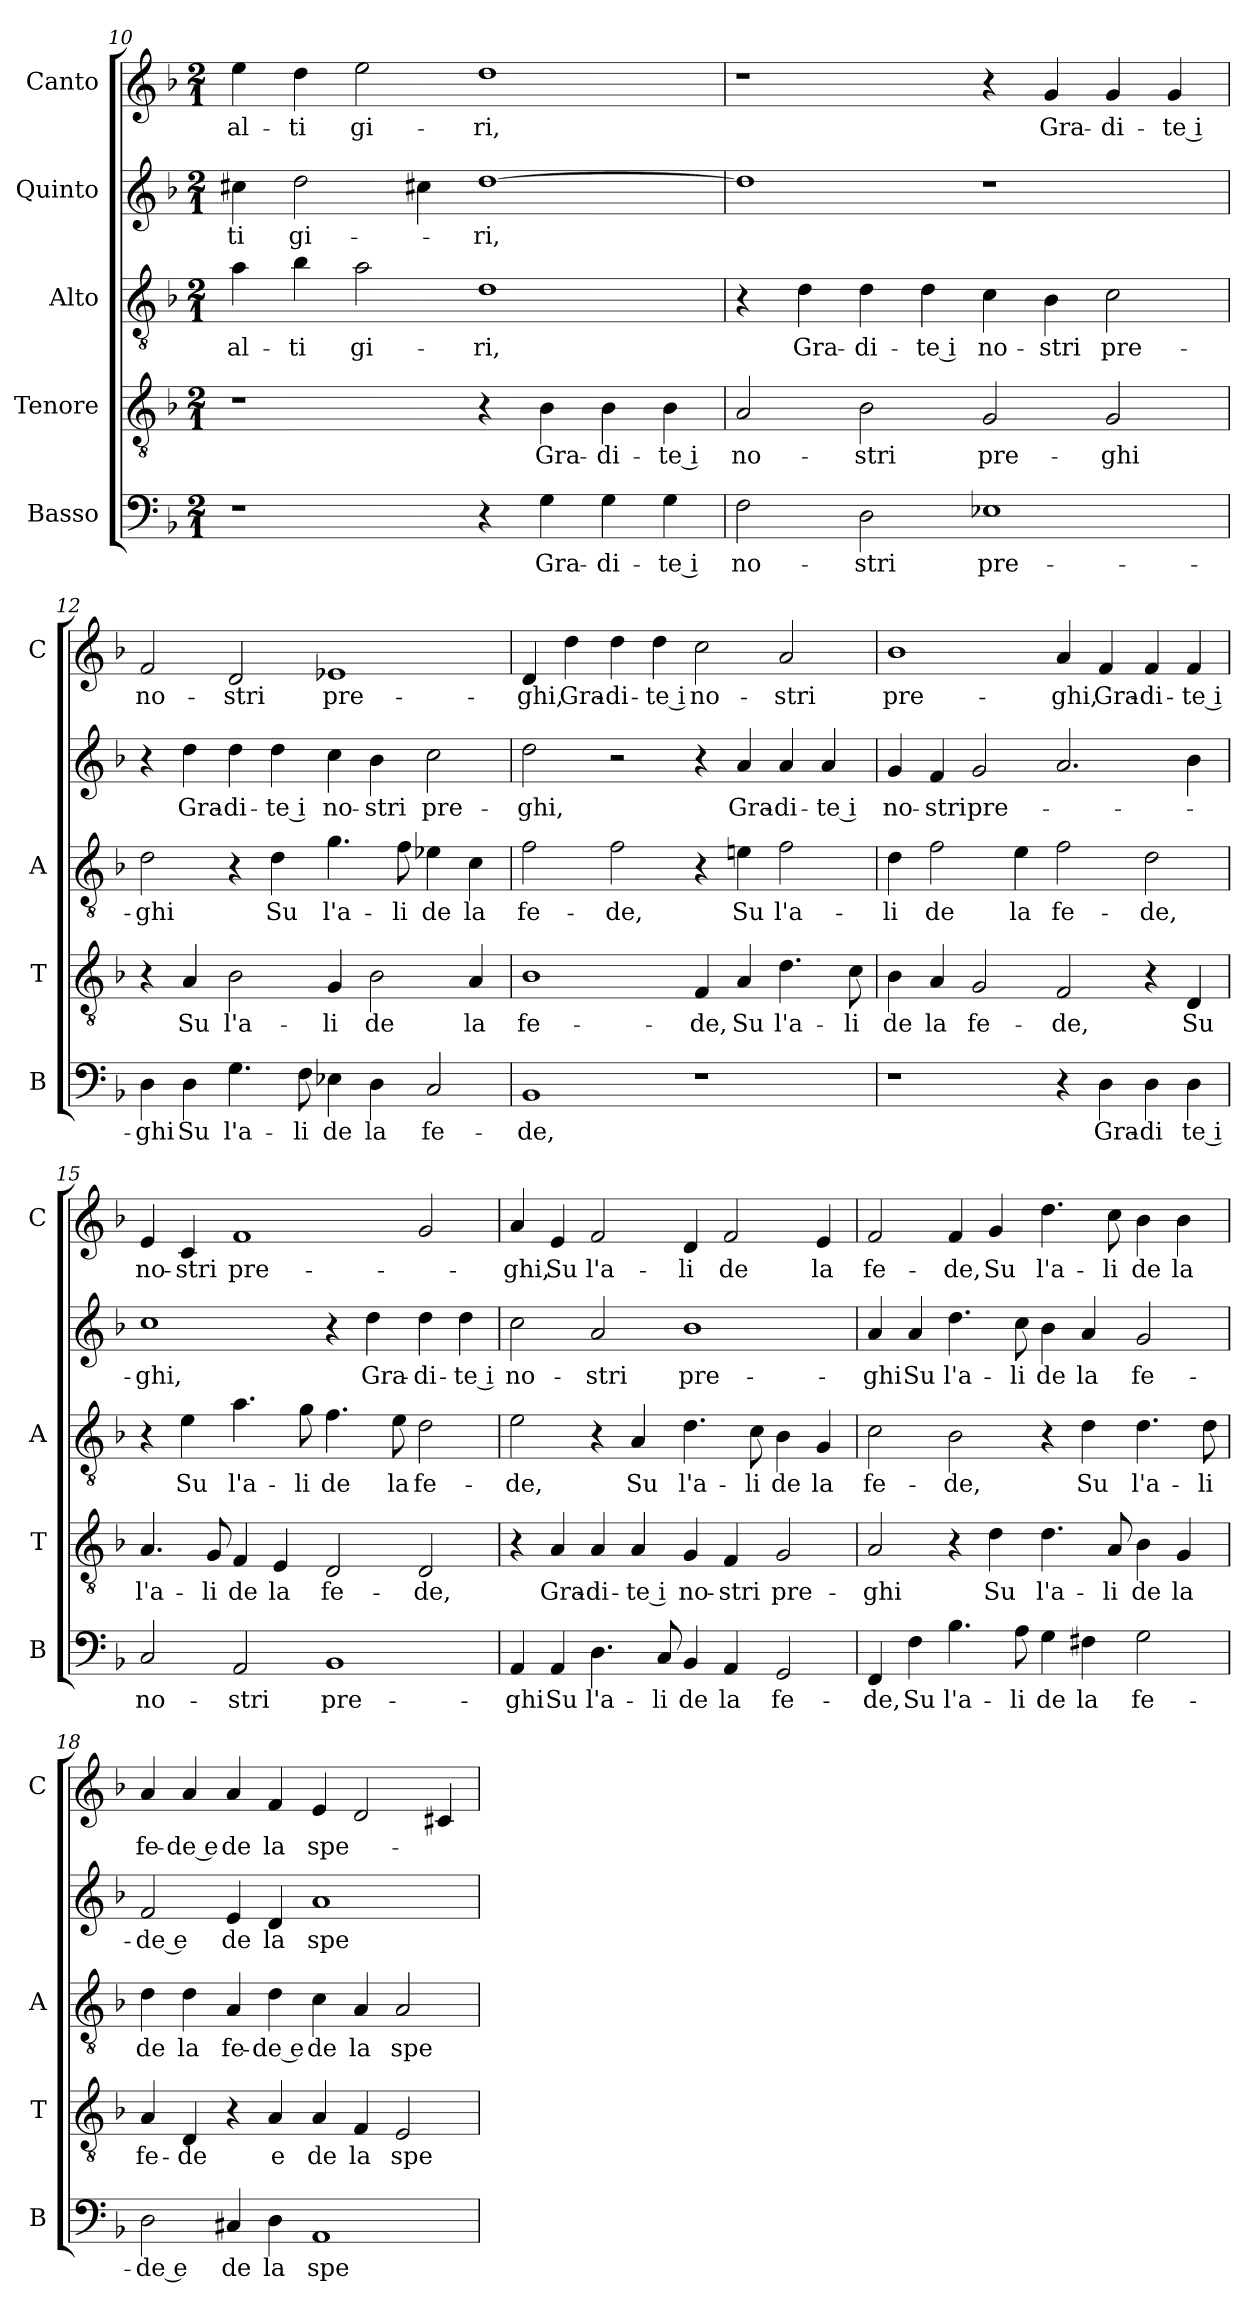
**kern	**text	**kern	**text	**kern	**text	**kern	**text	**kern	**text
*part5	*part5	*part4	*part4	*part3	*part3	*part2	*part2	*part1	*part1
*staff5	*staff5	*staff4	*staff4	*staff3	*staff3	*staff2	*staff2	*staff1	*staff1
*I"Basso	*	*I"Tenore	*	*I"Alto	*	*I"Quinto	*	*I"Canto	*
*I'B	*	*I'T	*	*I'A	*	*	*	*I'C	*
*clefF4	*	*clefGv2	*	*clefGv2	*	*clefG2	*	*clefG2	*
*k[b-]	*	*k[b-]	*	*k[b-]	*	*k[b-]	*	*k[b-]	*
*F:	*	*F:	*	*F:	*	*F:	*	*F:	*
*M2/1	*	*M2/1	*	*M2/1	*	*M2/1	*	*M2/1	*
=10	=10	=10	=10	=10	=10	=10	=10	=10	=10
1r	.	1r	.	4a	al-	4cc#X	-ti	4ee	al-
.	.	.	.	4b-	-ti	2dd	gi-	4dd	-ti
.	.	.	.	2a	gi-	.	.	2ee	gi-
.	.	.	.	.	.	4cc#X	.	.	.
4r	.	4r	.	1d	-ri,	[1dd	-ri,	1dd	-ri,
4G	Gra-	4B-	Gra-	.	.	.	.	.	.
4G	-di-	4B-	-di-	.	.	.	.	.	.
4G	-te i	4B-	-te i	.	.	.	.	.	.
=11	=11	=11	=11	=11	=11	=11	=11	=11	=11
2F	no-	2A	no-	4r	.	1dd]	.	1r	.
.	.	.	.	4d	Gra-	.	.	.	.
2D	-stri	2B-	-stri	4d	-di-	.	.	.	.
.	.	.	.	4d	-te i	.	.	.	.
1E-X	pre-	2G	pre-	4c	no-	1r	.	4r	.
.	.	.	.	4B-	-stri	.	.	4g	Gra-
.	.	2G	-ghi	2c	pre-	.	.	4g	-di-
.	.	.	.	.	.	.	.	4g	-te i
=12	=12	=12	=12	=12	=12	=12	=12	=12	=12
4D	-ghi	4r	.	2d	-ghi	4r	.	2f	no-
4D	Su	4A	Su	.	.	4dd	Gra-	.	.
4.G	l'a-	2B-	l'a-	4r	.	4dd	-di-	2d	-stri
.	.	.	.	4d	Su	4dd	-te i	.	.
8F	-li	.	.	.	.	.	.	.	.
4E-X	de	4G	-li	4.g	l'a-	4cc	no-	1e-X	pre-
4D	la	2B-	de	.	.	4b-	-stri	.	.
.	.	.	.	8f	-li	.	.	.	.
2C	fe-	.	.	4e-X	de	2cc	pre-	.	.
.	.	4A	la	4c	la	.	.	.	.
=13	=13	=13	=13	=13	=13	=13	=13	=13	=13
1BB-	-de,	1B-	fe-	2f	fe-	2dd	-ghi,	4d	-ghi,
.	.	.	.	.	.	.	.	4dd	Gra-
.	.	.	.	2f	-de,	2r	.	4dd	-di-
.	.	.	.	.	.	.	.	4dd	-te i
1r	.	4F	-de,	4r	.	4r	.	2cc	no-
.	.	4A	Su	4en	Su	4a	Gra-	.	.
.	.	4.d	l'a-	2f	l'a-	4a	-di-	2a	-stri
.	.	.	.	.	.	4a	-te i	.	.
.	.	8c	-li	.	.	.	.	.	.
=14	=14	=14	=14	=14	=14	=14	=14	=14	=14
1r	.	4B-	de	4d	-li	4g	no-	1b-	pre-
.	.	4A	la	2f	de	4f	-stri	.	.
.	.	2G	fe-	.	.	2g	pre-	.	.
.	.	.	.	4e	la	.	.	.	.
4r	.	2F	-de,	2f	fe-	2.a	.	4a	-ghi,
4D	Gra-	.	.	.	.	.	.	4f	Gra-
4D	-di	4r	.	2d	-de,	.	.	4f	-di-
4D	te i	4D	Su	.	.	4b-	.	4f	-te i
=15	=15	=15	=15	=15	=15	=15	=15	=15	=15
2C	no-	4.A	l'a-	4r	.	1cc	-ghi,	4e	no-
.	.	.	.	4e	Su	.	.	4c	-stri
.	.	8G	-li	.	.	.	.	.	.
2AA	-stri	4F	de	4.a	l'a-	.	.	1f	pre-
.	.	4E	la	.	.	.	.	.	.
.	.	.	.	8g	-li	.	.	.	.
1BB-	pre-	2D	fe-	4.f	de	4r	.	.	.
.	.	.	.	.	.	4dd	Gra-	.	.
.	.	.	.	8e	la	.	.	.	.
.	.	2D	-de,	2d	fe-	4dd	-di-	2g	.
.	.	.	.	.	.	4dd	-te i	.	.
=16	=16	=16	=16	=16	=16	=16	=16	=16	=16
4AA	-ghi	4r	.	2e	-de,	2cc	no-	4a	-ghi,
4AA	Su	4A	Gra-	.	.	.	.	4e	Su
4.D	l'a-	4A	-di-	4r	.	2a	-stri	2f	l'a-
.	.	4A	-te i	4A	Su	.	.	.	.
8C	-li	.	.	.	.	.	.	.	.
4BB-	de	4G	no-	4.d	l'a-	1b-	pre-	4d	-li
4AA	la	4F	-stri	.	.	.	.	2f	de
.	.	.	.	8c	-li	.	.	.	.
2GG	fe-	2G	pre-	4B-	de	.	.	.	.
.	.	.	.	4G	la	.	.	4e	la
=17	=17	=17	=17	=17	=17	=17	=17	=17	=17
4FF	-de,	2A	-ghi	2c	fe-	4a	-ghi	2f	fe-
4F	Su	.	.	.	.	4a	Su	.	.
4.B-	l'a-	4r	.	2B-	-de,	4.dd	l'a-	4f	-de,
.	.	4d	Su	.	.	.	.	4g	Su
8A	-li	.	.	.	.	8cc	-li	.	.
4G	de	4.d	l'a-	4r	.	4b-	de	4.dd	l'a-
4F#X	la	.	.	4d	Su	4a	la	.	.
.	.	8A	-li	.	.	.	.	8cc	-li
2G	fe-	4B-	de	4.d	l'a-	2g	fe-	4b-	de
.	.	4G	la	.	.	.	.	4b-	la
.	.	.	.	8d	-li	.	.	.	.
=18	=18	=18	=18	=18	=18	=18	=18	=18	=18
2D	-de e	4A	fe-	4d	de	2f	-de e	4a	fe-
.	.	4D	-de	4d	la	.	.	4a	-de e
4C#X	de	4r	.	4A	fe-	4e	de	4a	de
4D	la	4A	e	4d	-de e	4d	la	4f	la
1AA	spe-	4A	de	4c	de	1a	spe-	4e	spe-
.	.	4F	la	4A	la	.	.	2d	.
.	.	2E	spe-	2A	spe-	.	.	.	.
.	.	.	.	.	.	.	.	4c#X	.
=	=	=	=	=	=	=	=	=	=
*-	*-	*-	*-	*-	*-	*-	*-	*-	*-
